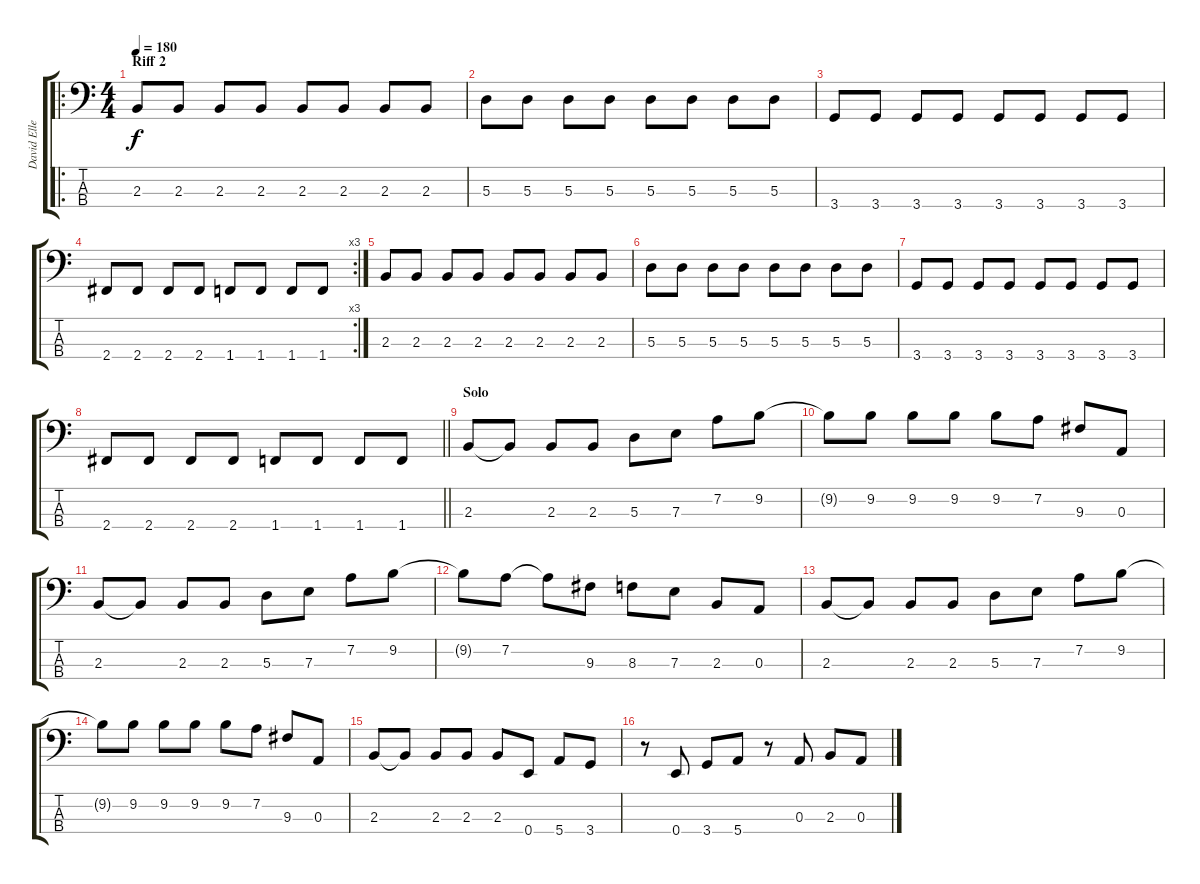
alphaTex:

\track ("David Ellefson" "David Elle") {instrument electricbasspick}
\staff {score tabs}
\tuning (G2 D2 A1 E1) {hide}
\ro
\ts (4 4)
\section ("" "Riff 2")
\tempo 180
\clef f4
\ks c
2.3.8{dy f} 2.3.8 2.3.8 2.3.8 2.3.8 2.3.8 2.3.8 2.3.8 |
5.3.8 5.3.8 5.3.8 5.3.8 5.3.8 5.3.8 5.3.8 5.3.8 |
3.4.8 3.4.8 3.4.8 3.4.8 3.4.8 3.4.8 3.4.8 3.4.8 |
\rc 3
2.4.8 2.4.8 2.4.8 2.4.8 1.4.8 1.4.8 1.4.8 1.4.8 |
2.3.8 2.3.8 2.3.8 2.3.8 2.3.8 2.3.8 2.3.8 2.3.8 |
5.3.8 5.3.8 5.3.8 5.3.8 5.3.8 5.3.8 5.3.8 5.3.8 |
3.4.8 3.4.8 3.4.8 3.4.8 3.4.8 3.4.8 3.4.8 3.4.8 |
\barLineRight lightlight
2.4.8 2.4.8 2.4.8 2.4.8 1.4.8 1.4.8 1.4.8 1.4.8 |
\section ("" "Solo")
2.3.8 2.3{t}.8 2.3.8 2.3.8 5.3.8 7.3.8 7.2.8 9.2.8 |
9.2{t}.8 9.2.8 9.2.8 9.2.8 9.2.8 7.2.8 9.3.8 0.3.8 |
2.3.8 2.3{t}.8 2.3.8 2.3.8 5.3.8 7.3.8 7.2.8 9.2.8 |
9.2{t}.8 7.2.8 7.2{t}.8 9.3.8 8.3.8 7.3.8 2.3.8 0.3.8 |
2.3.8 2.3{t}.8 2.3.8 2.3.8 5.3.8 7.3.8 7.2.8 9.2.8 |
9.2{t}.8 9.2.8 9.2.8 9.2.8 9.2.8 7.2.8 9.3.8 0.3.8 |
2.3.8 2.3{t}.8 2.3.8 2.3.8 2.3.8 0.4.8 5.4.8 3.4.8 |
r.8 0.4.8 3.4.8 5.4.8 r.8 0.3.8 2.3.8 0.3.8
